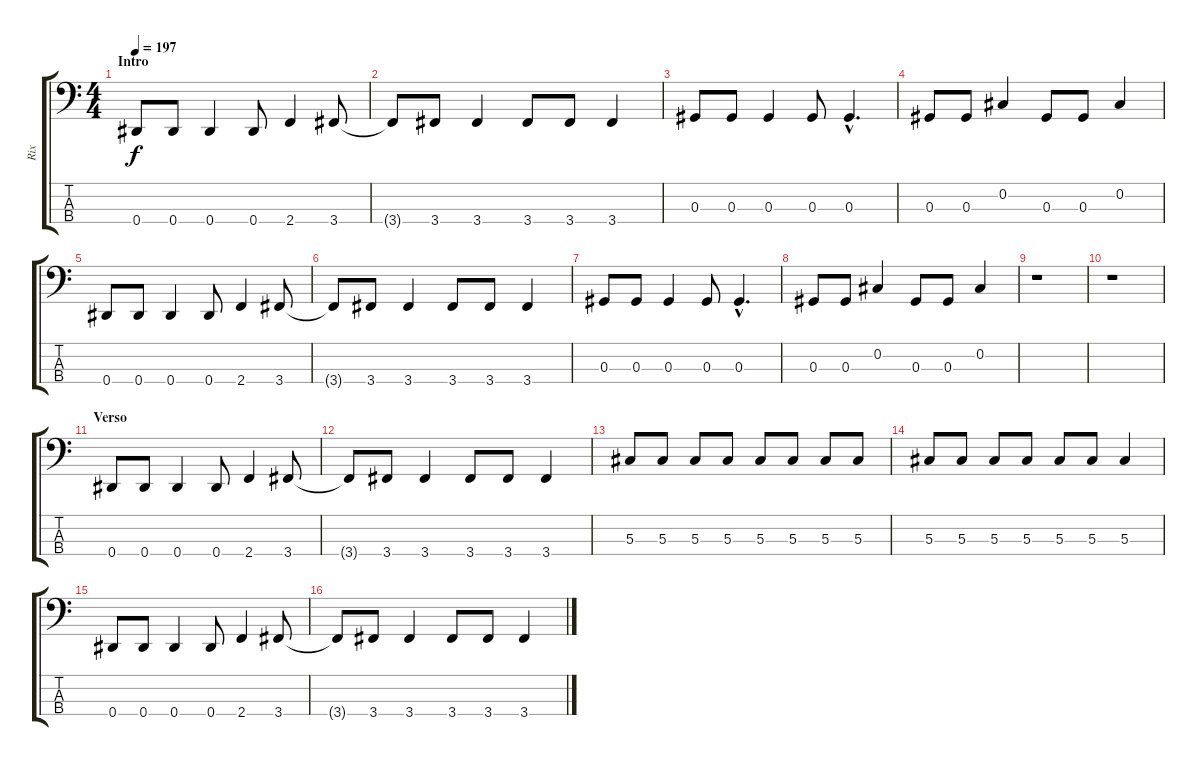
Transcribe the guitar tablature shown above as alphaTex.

\track ("Rix" "Rix") {instrument electricbasspick}
\staff {score tabs}
\tuning (Gb2 Db2 Ab1 Eb1) {hide}
\ts (4 4)
\section ("" "Intro")
\tempo 197
\clef f4
\ks c
0.4.8{dy f instrument electricbasspick} 0.4.8 0.4.4 0.4.8 2.4.4 3.4.8 |
3.4{t}.8 3.4.8 3.4.4 3.4.8 3.4.8 3.4.4 |
0.3.8 0.3.8 0.3.4 0.3.8 0.3{hac}.4{d} |
0.3.8 0.3.8 0.2.4 0.3.8 0.3.8 0.2.4 |
0.4.8 0.4.8 0.4.4 0.4.8 2.4.4 3.4.8 |
3.4{t}.8 3.4.8 3.4.4 3.4.8 3.4.8 3.4.4 |
0.3.8 0.3.8 0.3.4 0.3.8 0.3{hac}.4{d} |
0.3.8 0.3.8 0.2.4 0.3.8 0.3.8 0.2.4 |
r.1 |
r.1 |
\section ("" "Verso")
0.4.8 0.4.8 0.4.4 0.4.8 2.4.4 3.4.8 |
3.4{t}.8 3.4.8 3.4.4 3.4.8 3.4.8 3.4.4 |
5.3.8 5.3.8 5.3.8 5.3.8 5.3.8 5.3.8 5.3.8 5.3.8 |
5.3.8 5.3.8 5.3.8 5.3.8 5.3.8 5.3.8 5.3.4 |
0.4.8 0.4.8 0.4.4 0.4.8 2.4.4 3.4.8 |
3.4{t}.8 3.4.8 3.4.4 3.4.8 3.4.8 3.4.4
